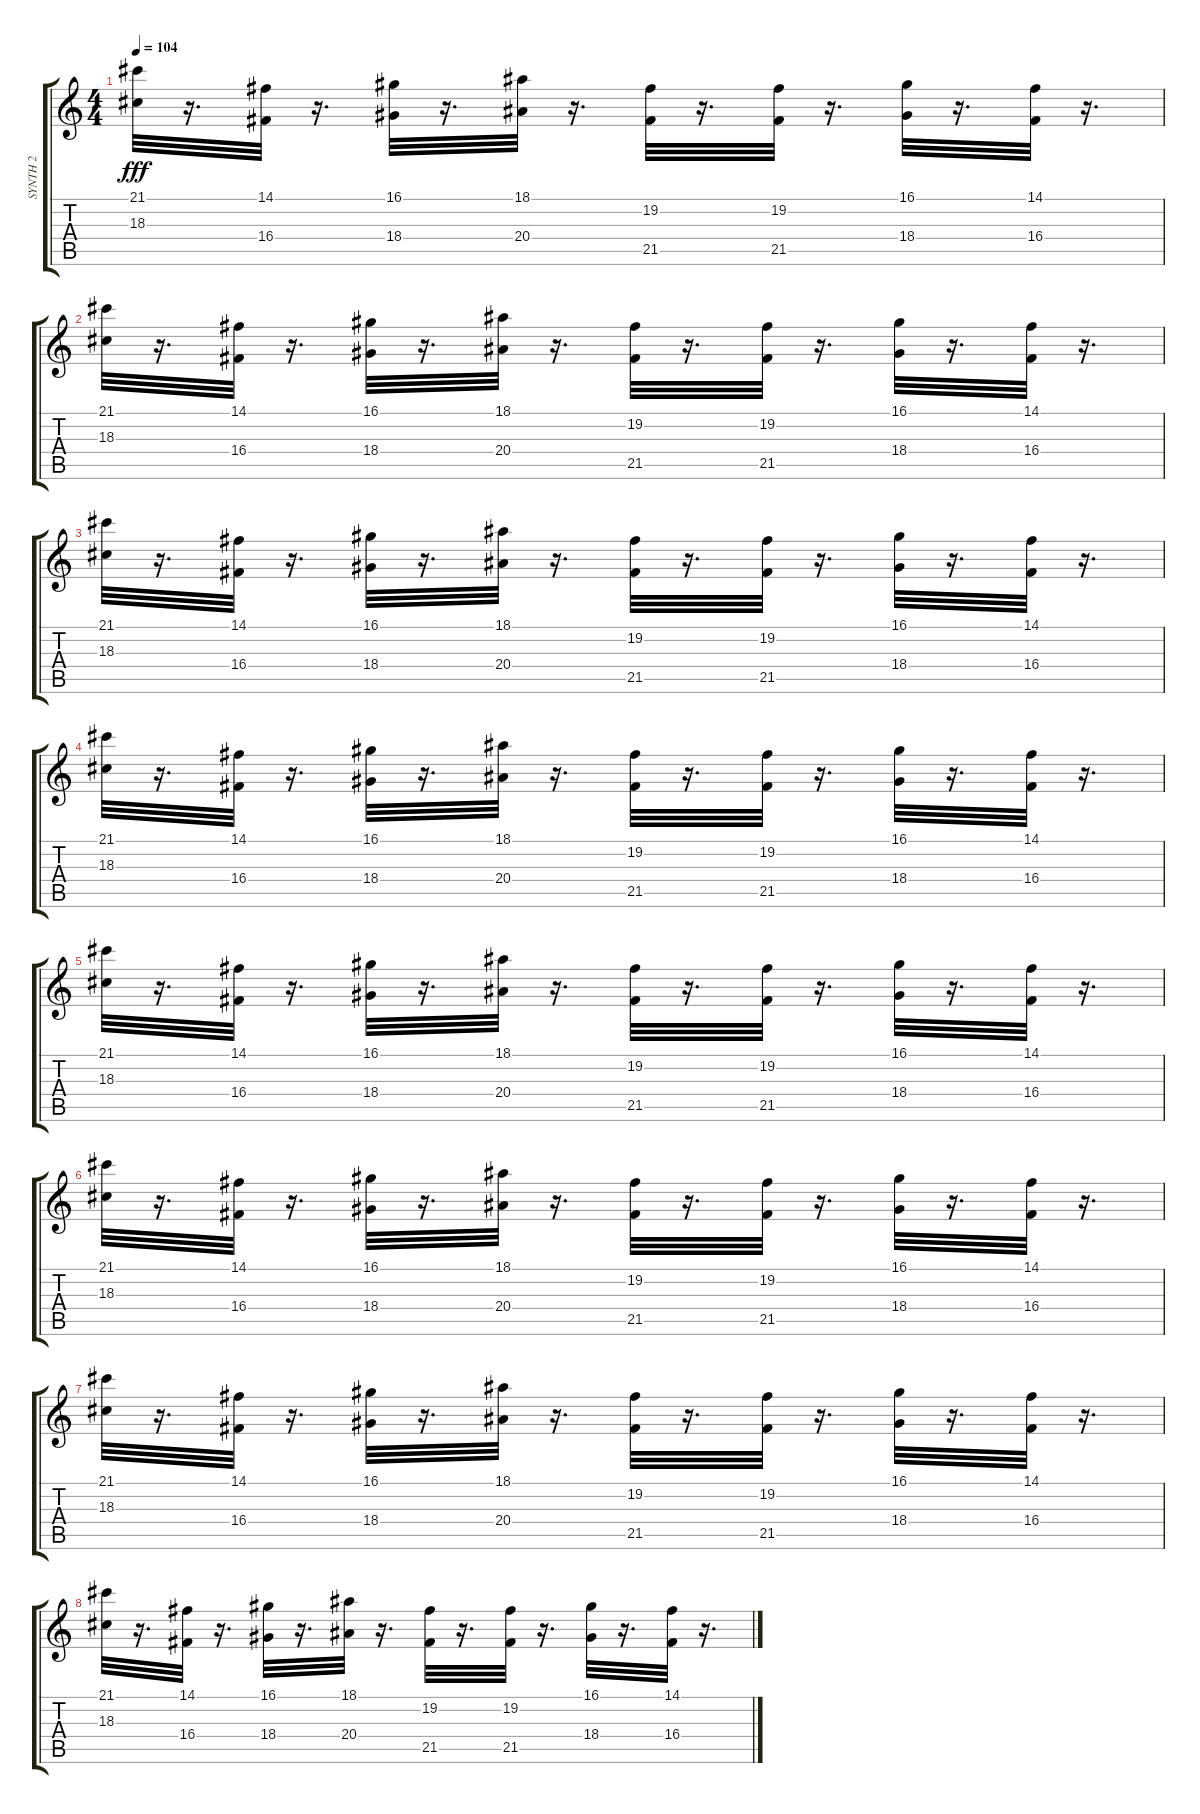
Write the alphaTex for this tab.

\track ("SYNTH 2" "SYNTH 2") {instrument lead4chiff}
\staff {score tabs}
\tuning (E4 B3 G3 D3 A2 E2) {hide}
\ts (4 4)
\tempo 104
\clef g2
\ks c
(21.1 18.3).32{dy fff} r.16{d} (14.1 16.4).32 r.16{d} (16.1 18.4).32 r.16{d} (18.1 20.4).32 r.16{d} (19.2 21.5).32 r.16{d} (19.2 21.5).32 r.16{d} (16.1 18.4).32 r.16{d} (14.1 16.4).32 r.16{d} |
(21.1 18.3).32 r.16{d} (14.1 16.4).32 r.16{d} (16.1 18.4).32 r.16{d} (18.1 20.4).32 r.16{d} (19.2 21.5).32 r.16{d} (19.2 21.5).32 r.16{d} (16.1 18.4).32 r.16{d} (14.1 16.4).32 r.16{d} |
(21.1 18.3).32 r.16{d} (14.1 16.4).32 r.16{d} (16.1 18.4).32 r.16{d} (18.1 20.4).32 r.16{d} (19.2 21.5).32 r.16{d} (19.2 21.5).32 r.16{d} (16.1 18.4).32 r.16{d} (14.1 16.4).32 r.16{d} |
(21.1 18.3).32 r.16{d} (14.1 16.4).32 r.16{d} (16.1 18.4).32 r.16{d} (18.1 20.4).32 r.16{d} (19.2 21.5).32 r.16{d} (19.2 21.5).32 r.16{d} (16.1 18.4).32 r.16{d} (14.1 16.4).32 r.16{d} |
(21.1 18.3).32 r.16{d} (14.1 16.4).32 r.16{d} (16.1 18.4).32 r.16{d} (18.1 20.4).32 r.16{d} (19.2 21.5).32 r.16{d} (19.2 21.5).32 r.16{d} (16.1 18.4).32 r.16{d} (14.1 16.4).32 r.16{d} |
(21.1 18.3).32 r.16{d} (14.1 16.4).32 r.16{d} (16.1 18.4).32 r.16{d} (18.1 20.4).32 r.16{d} (19.2 21.5).32 r.16{d} (19.2 21.5).32 r.16{d} (16.1 18.4).32 r.16{d} (14.1 16.4).32 r.16{d} |
(21.1 18.3).32 r.16{d} (14.1 16.4).32 r.16{d} (16.1 18.4).32 r.16{d} (18.1 20.4).32 r.16{d} (19.2 21.5).32 r.16{d} (19.2 21.5).32 r.16{d} (16.1 18.4).32 r.16{d} (14.1 16.4).32 r.16{d} |
(21.1 18.3).32 r.16{d} (14.1 16.4).32 r.16{d} (16.1 18.4).32 r.16{d} (18.1 20.4).32 r.16{d} (19.2 21.5).32 r.16{d} (19.2 21.5).32 r.16{d} (16.1 18.4).32 r.16{d} (14.1 16.4).32 r.16{d}
